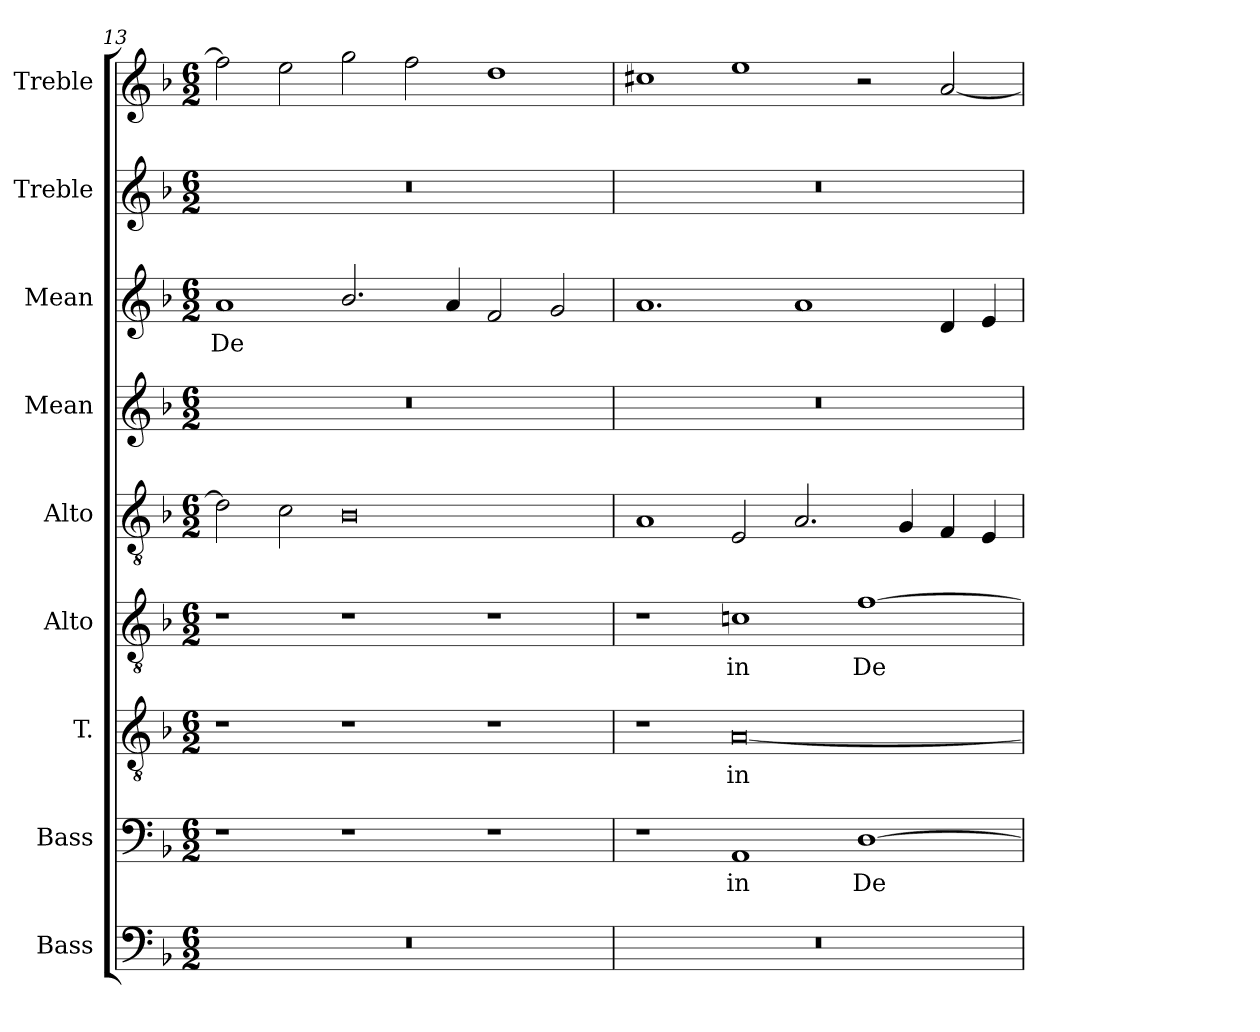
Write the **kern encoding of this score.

**kern	**kern	**text	**kern	**text	**kern	**text	**kern	**kern	**kern	**text	**kern	**kern
*part9	*part8	*part8	*part7	*part7	*part6	*part6	*part5	*part4	*part3	*part3	*part2	*part1
*staff9	*staff8	*staff8	*staff7	*staff7	*staff6	*staff6	*staff5	*staff4	*staff3	*staff3	*staff2	*staff1
*I"Bass	*I"Bass	*	*I"T.	*	*I"Alto	*	*I"Alto	*I"Mean	*I"Mean	*	*I"Treble	*I"Treble
*I'B.	*I'B.	*	*I'T.	*	*I'A2.	*	*I'A1.	*I'M.	*I'M.	*	*I'Tr.	*I'Tr.
*clefF4	*clefF4	*	*clefGv2	*	*clefGv2	*	*clefGv2	*clefG2	*clefG2	*	*clefG2	*clefG2
*	*	*	*ITrd7c12	*	*ITrd7c12	*	*ITrd7c12	*	*	*	*	*
*k[b-]	*k[b-]	*	*k[b-]	*	*k[b-]	*	*k[b-]	*k[b-]	*k[b-]	*	*k[b-]	*k[b-]
*F:	*F:	*	*F:	*	*F:	*	*F:	*F:	*F:	*	*F:	*F:
*M6/2	*M6/2	*	*M6/2	*	*M6/2	*	*M6/2	*M6/2	*M6/2	*	*M6/2	*M6/2
=13	=13	=13	=13	=13	=13	=13	=13	=13	=13	=13	=13	=13
!LO:N:vis=1	!	!	!	!	!	!	!	!LO:N:vis=1	!	!	!	!
!	!	!	!	!	!	!	!	!	!	!LO:LY:b:color=#000000	!LO:N:vis=1	!
0.r	1r	.	1r	.	1r	.	2Di\]	0.r	1ai	De	0.r	2ffi\]
.	.	.	.	.	.	.	2Ci\	.	.	.	.	2eei\
.	1r	.	1r	.	1r	.	0BB-i	.	2.b-i/	.	.	2ggi\
.	.	.	.	.	.	.	.	.	.	.	.	2ffi\
.	.	.	.	.	.	.	.	.	4ai/	.	.	.
.	1r	.	1r	.	1r	.	.	.	2fi/	.	.	1ddi
.	.	.	.	.	.	.	.	.	2gi/	.	.	.
=14	=14	=14	=14	=14	=14	=14	=14	=14	=14	=14	=14	=14
!LO:N:vis=1	!	!	!	!	!	!	!	!LO:N:vis=1	!	!	!LO:N:vis=1	!
0.r	1r	.	1r	.	1r	.	1AAi	0.r	1.ai	.	0.r	1cc#Xi
!	!	!LO:LY:b:color=#000000	!	!	!	!	!	!	!	!	!	!
!	!	!	!	!LO:LY:b:color=#000000	!	!	!	!	!	!	!	!
!	!	!	!	!	!	!LO:LY:b:color=#000000	!	!	!	!	!	!
.	1AAi	in	[<0AAi	in	1Cni	in	2EEi/	.	.	.	.	1eei
.	.	.	.	.	.	.	2.AAi/	.	1ai	.	.	.
!	!	!LO:LY:b:color=#000000	!	!	!	!	!	!	!	!	!	!
!	!	!	!	!	!	!LO:LY:b:color=#000000	!	!	!	!	!	!
.	[<1Di	De	.	.	[>1Fi	De	.	.	.	.	.	2r
.	.	.	.	.	.	.	4GGi/	.	.	.	.	.
.	.	.	.	.	.	.	4FFi/	.	4di/	.	.	[<2ai/
.	.	.	.	.	.	.	4EEi/	.	4ei/	.	.	.
=	=	=	=	=	=	=	=	=	=	=	=	=
*-	*-	*-	*-	*-	*-	*-	*-	*-	*-	*-	*-	*-
